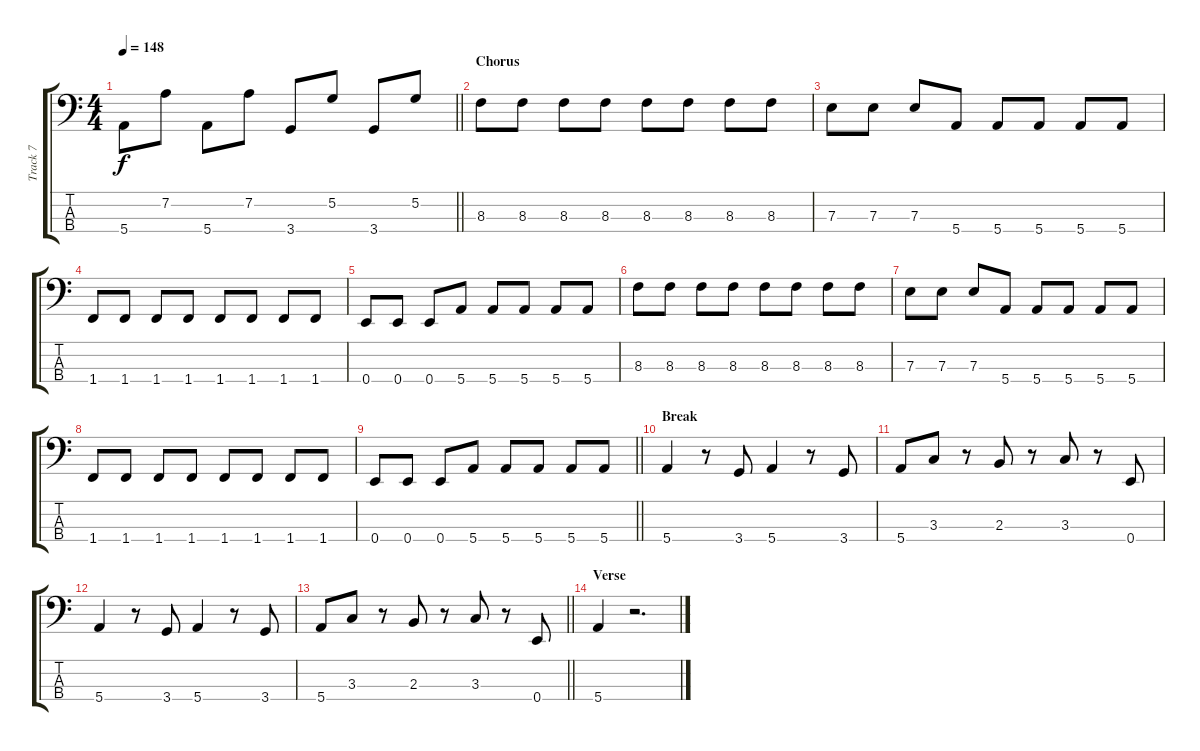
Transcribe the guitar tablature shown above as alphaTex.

\track ("Track 7" "Track 7") {instrument electricbassfinger}
\staff {score tabs}
\tuning (G2 D2 A1 E1) {hide}
\ts (4 4)
\tempo 148
\clef f4
\barLineRight lightlight
\ks c
5.4.8{dy f} 7.2.8 5.4.8 7.2.8 3.4.8 5.2.8 3.4.8 5.2.8 |
\section ("" "Chorus")
8.3.8 8.3.8 8.3.8 8.3.8 8.3.8 8.3.8 8.3.8 8.3.8 |
7.3.8 7.3.8 7.3.8 5.4.8 5.4.8 5.4.8 5.4.8 5.4.8 |
1.4.8 1.4.8 1.4.8 1.4.8 1.4.8 1.4.8 1.4.8 1.4.8 |
0.4.8 0.4.8 0.4.8 5.4.8 5.4.8 5.4.8 5.4.8 5.4.8 |
8.3.8 8.3.8 8.3.8 8.3.8 8.3.8 8.3.8 8.3.8 8.3.8 |
7.3.8 7.3.8 7.3.8 5.4.8 5.4.8 5.4.8 5.4.8 5.4.8 |
1.4.8 1.4.8 1.4.8 1.4.8 1.4.8 1.4.8 1.4.8 1.4.8 |
\barLineRight lightlight
0.4.8 0.4.8 0.4.8 5.4.8 5.4.8 5.4.8 5.4.8 5.4.8 |
\section ("" "Break")
5.4.4 r.8 3.4.8 5.4.4 r.8 3.4.8 |
5.4.8 3.3.8 r.8 2.3.8 r.8 3.3.8 r.8 0.4.8 |
5.4.4 r.8 3.4.8 5.4.4 r.8 3.4.8 |
\barLineRight lightlight
5.4.8 3.3.8 r.8 2.3.8 r.8 3.3.8 r.8 0.4.8 |
\section ("" "Verse")
5.4.4 r.2{d}
